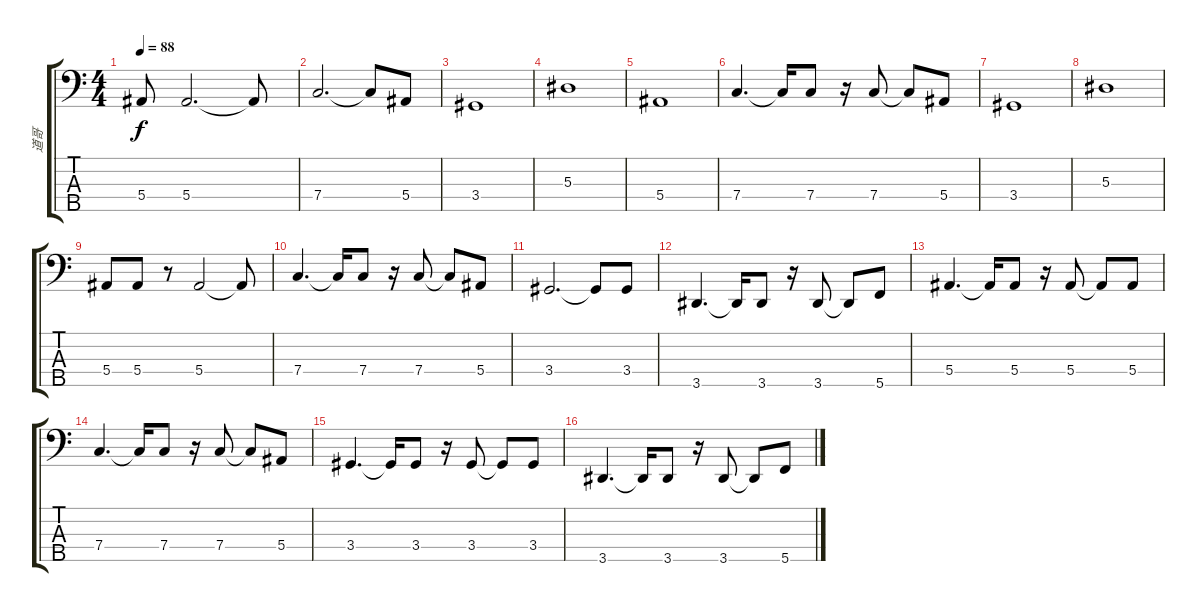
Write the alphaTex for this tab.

\track ("道哥" "道哥") {instrument electricbasspick}
\staff {score tabs}
\tuning (Ab2 Eb2 Bb1 F1 C1) {hide}
\ts (4 4)
\tempo 88
\clef f4
\ks c
5.4.8{dy f} 5.4.2{d} 5.4{t}.8 |
7.4.2{d} 7.4{t}.8 5.4.8 |
3.4.1 |
5.3.1 |
5.4.1 |
7.4.4{d} 7.4{t}.16 7.4.8 r.16 7.4.8 7.4{t}.8 5.4.8 |
3.4.1 |
5.3.1 |
5.4.8 5.4.8 r.8 5.4.2 5.4{t}.8 |
7.4.4{d} 7.4{t}.16 7.4.8 r.16 7.4.8 7.4{t}.8 5.4.8 |
3.4.2{d} 3.4{t}.8 3.4.8 |
3.5.4{d} 3.5{t}.16 3.5.8 r.16 3.5.8 3.5{t}.8 5.5.8 |
5.4.4{d} 5.4{t}.16 5.4.8 r.16 5.4.8 5.4{t}.8 5.4.8 |
7.4.4{d} 7.4{t}.16 7.4.8 r.16 7.4.8 7.4{t}.8 5.4.8 |
3.4.4{d} 3.4{t}.16 3.4.8 r.16 3.4.8 3.4{t}.8 3.4.8 |
3.5.4{d} 3.5{t}.16 3.5.8 r.16 3.5.8 3.5{t}.8 5.5.8
